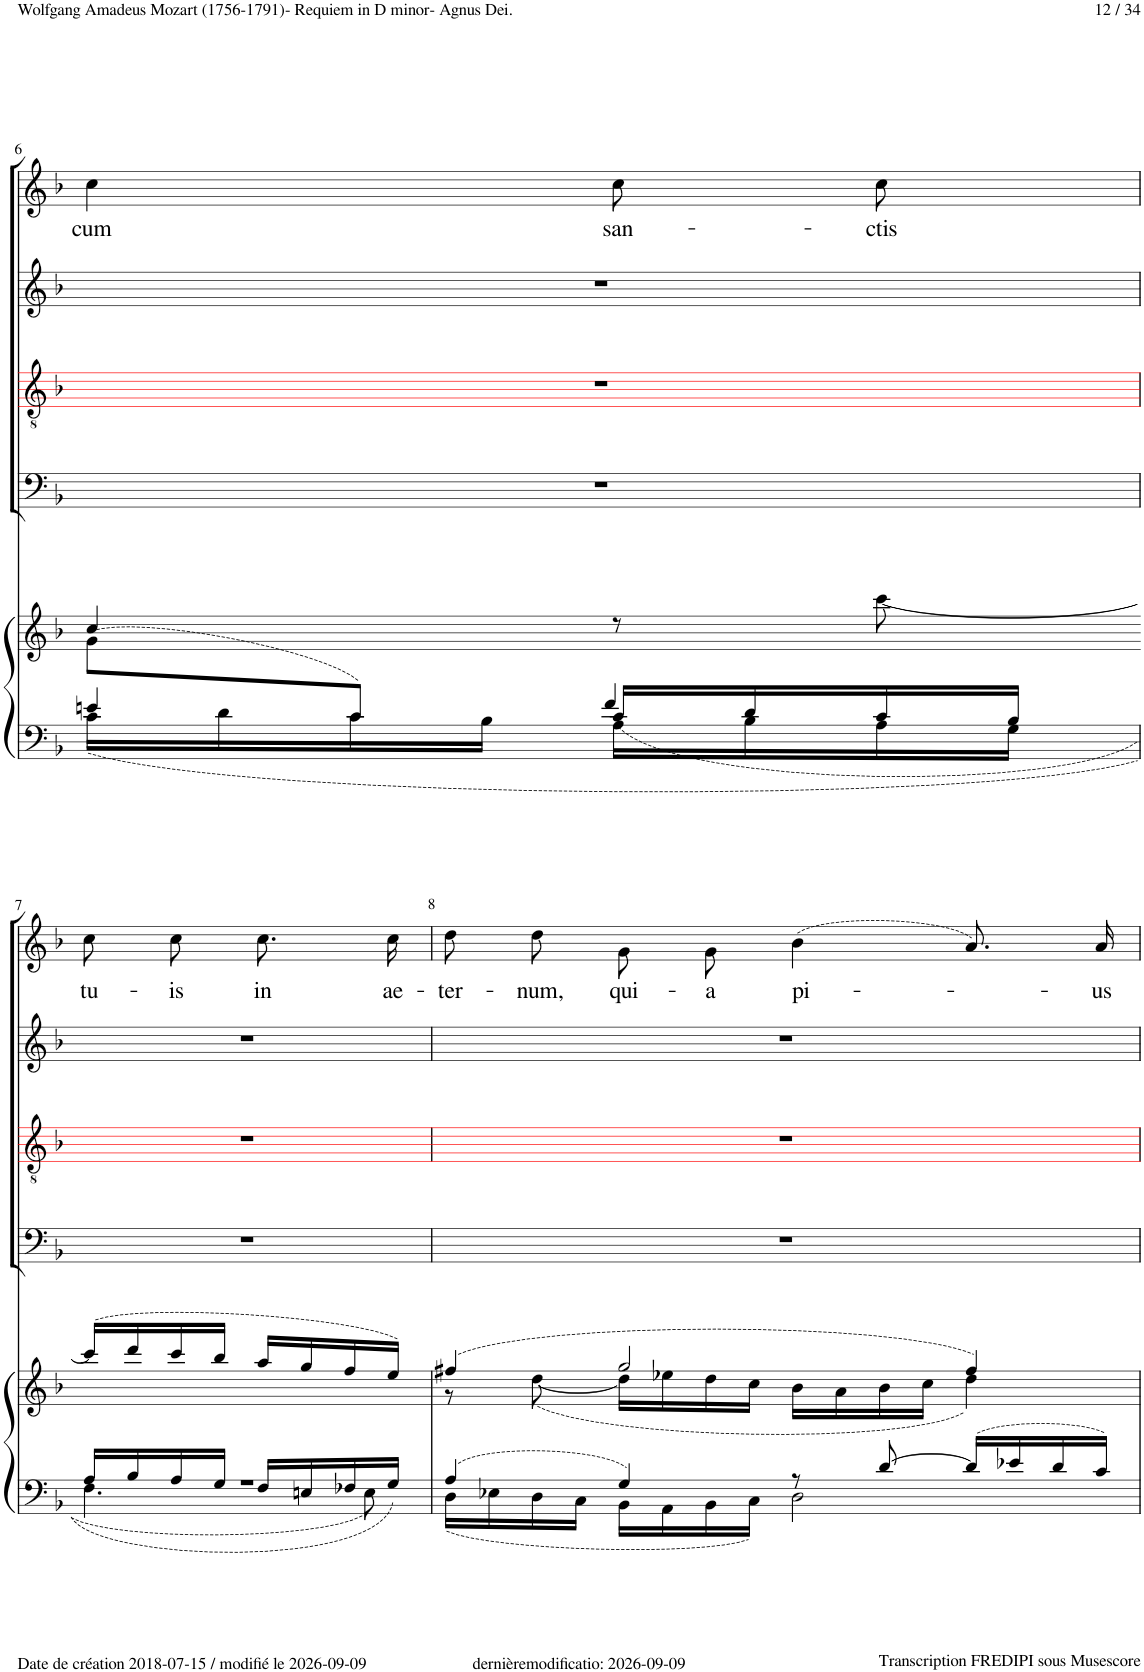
**kern	**kern	**kern	**kern	**kern	**kern	**text	**kern	**text
*part6	*part6	*part5	*part4	*part3	*part2	*part2	*part1	*part1
*staff7	*staff6	*staff5	*staff4	*staff3	*staff2	*staff2	*staff1	*staff1
*I"Piano	*	*I"Bass	*I"Tenor	*I"Alto	*I"Soprano	*	*I"Soprano	*
*I'Pno	*	*	*	*	*	*	*I'S.	*
!!LO:PB:g=z
*clefF4	*clefG2	*clefF4	*clefGv2	*clefG2	*clefG2	*	*clefG2	*
*	*	*	*ITrd8c14	*	*	*	*	*
*k[b-]	*k[b-]	*k[b-]	*k[b-]	*k[b-]	*k[b-]	*	*k[b-]	*
*M4/4	*M4/4	*M4/4	*M4/4	*M4/4	*M4/4	*	*M4/4	*
*met(c)	*met(c)	*met(c)	*met(c)	*met(c)	*met(c)	*	*met(c)	*
=6	=6	=6	=6	=6	=6	=6	=6	=6
*^	*^	*	*	*	*	*	*	*
*	*^	*	*	*	*	*	*	*	*	*
!	!	!	!	!	!	!	!	!	!LO:LY:b	!	!
8ryy	4en/	16c\LL	4cc/	(8g\L	1r	1r	1r	4cc\	cum	4cc!	cum
.	.	16d\	.	.	.	.	.	.	.	.	.
8c/J)	.	16c\	.	2ryy	.	.	.	.	.	.	.
.	.	16B-\JJ	.	.	.	.	.	.	.	.	.
!	!	!	!	!	!	!	!	!	!LO:LY:b	!	!
16c/LL	4f/	16A\LL	8r	.	.	.	.	8cc\L	san-	8cc!\L	san-
16d/	.	16B-\	.	.	.	.	.	.	.	.	.
!	!	!	!	!	!	!	!	!	!LO:LY:b	!	!
16c/	.	16A\	[8ccc\	.	.	.	.	8cc\J	-ctis	8cc!\J	-ctis
16B-/JJ	.	16G\JJ	.	.	.	.	.	.	.	.	.
2ryy	2ryy	2ryy	2ryy	.	.	.	.	2ryy	.	2ryy	.
.	.	.	.	4.ryy	.	.	.	.	.	.	.
!!LO:LB:g=z
=7	=7	=7	=7	=7	=7	=7	=7	=7	=7	=7	=7
!	!	!	!	!	!	!	!	!	!LO:LY:b	!	!
*	*	*	*v	*v	*	*	*	*	*	*	*
16A/LL	1r	4.F\	(16ccc/LL]	1r	1r	1r	8cc\L	tu-	8cc!\L	tu-
16B-/	.	.	16ddd/	.	.	.	.	.	.	.
!	!	!	!	!	!	!	!	!LO:LY:b	!	!
16A/	.	.	16ccc/	.	.	.	8cc\J	-is	8cc!\J	-is
16G/JJ	.	.	16bb-/JJ	.	.	.	.	.	.	.
!	!	!	!	!	!	!	!	!LO:LY:b	!	!
16F/LL	.	.	16aa/LL	.	.	.	8.cc\L	in	8.cc!\L	in
16En/	.	.	16gg/	.	.	.	.	.	.	.
16F-X/	.	8E\	16ff/	.	.	.	.	.	.	.
!	!	!	!	!	!	!	!	!LO:LY:b	!	!
16G/JJ	.	.	16ee/JJ)	.	.	.	16cc\Jk	ae-	16cc!\Jk	ae-
2ryy	.	2ryy	2ryy	.	.	.	2ryy	.	2ryy	.
=8	=8	=8	=8	=8	=8	=8	=8	=8	=8	=8
*	*	*	*^	*	*	*	*	*	*	*
!	!	!	!	!	!	!	!	!	!LO:LY:b	!	!
*	*v	*v	*	*	*	*	*	*	*	*	*
4A/	16D\LL	(4ff#X/	8r	1r	1r	1r	8dd\L	-ter-	8dd!\L	-ter-
.	16E-X\	.	.	.	.	.	.	.	.	.
!	!	!	!	!	!	!	!	!LO:LY:b	!	!
.	16D\	.	([8dd\	.	.	.	8dd\J	-num,	8dd!\J	-num,
.	16C\JJ	.	.	.	.	.	.	.	.	.
!	!	!	!	!	!	!	!	!LO:LY:b	!	!
4G/	16BB-\LL	2gg/	16dd\LL]	.	.	.	8g\L	qui-	8g!/L	qui-
.	16AA\	.	16ee-X\	.	.	.	.	.	.	.
!	!	!	!	!	!	!	!	!LO:LY:b	!	!
.	16BB-\	.	16dd\	.	.	.	8g\J	-a	8g!/J	-a
.	16C\JJ	.	16cc\JJ	.	.	.	.	.	.	.
!	!	!	!	!	!	!	!	!LO:LY:b	!	!
8r	2D\	.	16b-\LL	.	.	.	(4b-\	pi-	(4b-!	pi-
.	.	.	16a\	.	.	.	.	.	.	.
[8d/	.	.	16b-\	.	.	.	.	.	.	.
.	.	.	16cc\JJ	.	.	.	.	.	.	.
16d/LL]	.	4ff#/)	4dd\)	.	.	.	8.a/L)	.	8.a!/L)	.
16e-X/	.	.	.	.	.	.	.	.	.	.
16d/	.	.	.	.	.	.	.	.	.	.
!	!	!	!	!	!	!	!	!LO:LY:b	!	!
16c/JJ	.	.	.	.	.	.	16a/Jk	-us	16a!/Jk	-us
*v	*v	*	*	*	*	*	*	*	*	*
*	*v	*v	*	*	*	*	*	*	*
=	=	=	=	=	=	=	=	=
*-	*-	*-	*-	*-	*-	*-	*-	*-
